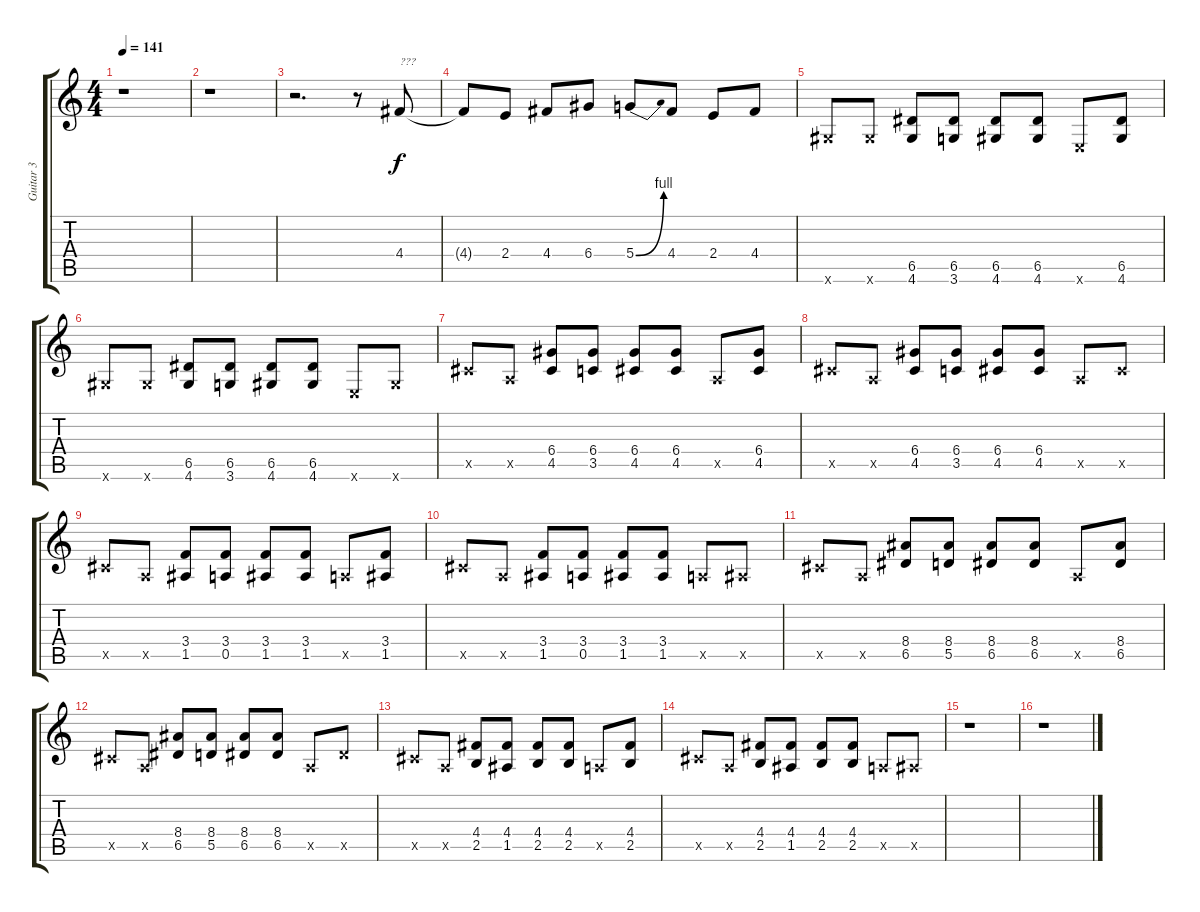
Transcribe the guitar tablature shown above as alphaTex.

\track ("Guitar 3" "Guitar 3") {instrument distortionguitar}
\staff {score tabs}
\tuning (E4 B3 G3 D3 A2 E2) {hide}
\ts (4 4)
\tempo 141
\clef g2
\ks c
r.1{dy f} |
r.1 |
r.2{d} r.8 4.4.8{txt "???"} |
4.4{t}.8 2.4.8 4.4.8 6.4.8 5.4{be (bend 0 0 60 4)}.8 4.4.8 2.4.8 4.4.8 |
4.6{x}.8 4.6{x}.8 (6.5 4.6).8 (6.5 3.6).8 (6.5 4.6).8 (6.5 4.6).8 0.6{x}.8 (6.5 4.6).8 |
4.6{x}.8 4.6{x}.8 (6.5 4.6).8 (6.5 3.6).8 (6.5 4.6).8 (6.5 4.6).8 0.6{x}.8 4.6{x}.8 |
4.5{x}.8 0.5{x}.8 (6.4 4.5).8 (6.4 3.5).8 (6.4 4.5).8 (6.4 4.5).8 0.5{x}.8 (6.4 4.5).8 |
4.5{x}.8 0.5{x}.8 (6.4 4.5).8 (6.4 3.5).8 (6.4 4.5).8 (6.4 4.5).8 0.5{x}.8 4.5{x}.8 |
4.5{x}.8 0.5{x}.8 (3.4 1.5).8 (3.4 0.5).8 (3.4 1.5).8 (3.4 1.5).8 0.5{x}.8 (3.4 1.5).8 |
4.5{x}.8 0.5{x}.8 (3.4 1.5).8 (3.4 0.5).8 (3.4 1.5).8 (3.4 1.5).8 0.5{x}.8 1.5{x}.8 |
4.5{x}.8 0.5{x}.8 (8.4 6.5).8 (8.4 5.5).8 (8.4 6.5).8 (8.4 6.5).8 0.5{x}.8 (8.4 6.5).8 |
4.5{x}.8 0.5{x}.8 (8.4 6.5).8 (8.4 5.5).8 (8.4 6.5).8 (8.4 6.5).8 0.5{x}.8 6.5{x}.8 |
4.5{x}.8 0.5{x}.8 (4.4 2.5).8 (4.4 1.5).8 (4.4 2.5).8 (4.4 2.5).8 0.5{x}.8 (4.4 2.5).8 |
4.5{x}.8 0.5{x}.8 (4.4 2.5).8 (4.4 1.5).8 (4.4 2.5).8 (4.4 2.5).8 0.5{x}.8 1.5{x}.8 |
r.1 |
r.1
